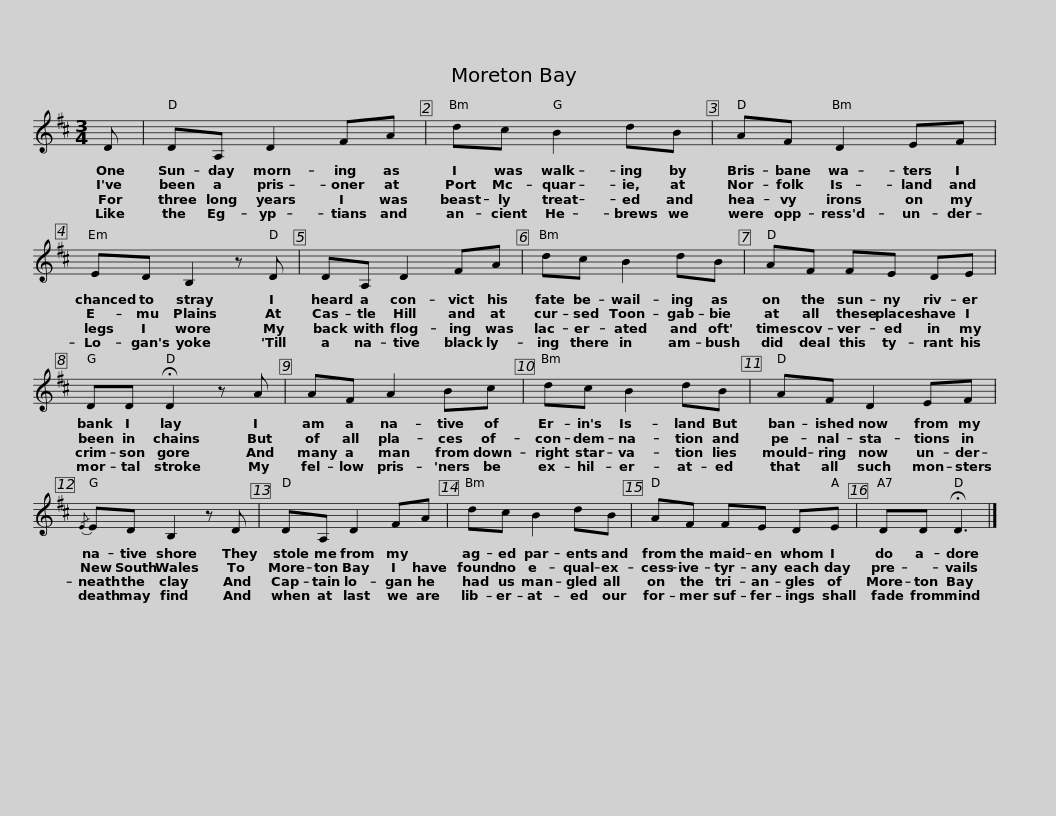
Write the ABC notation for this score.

X:1
L:1/8
M:3/4
I:linebreak $
K:D
V:1 treble
V:1
 D | DA, D2 FA | dc B2 dB | AF D2 EF | ED B,2 z D |$ %5
 DA, D2 FA | dc B2 dB | AF FE DE | DD !fermata!D2 z A |$ AF A2 Bc | %10
 dc B2 dB | AF D2 EF |{/E} ED B,2 z D |$ DA, D2 FA | dc B2 dB | %15
 AF FE DE | DD !fermata!D3 |] %17
